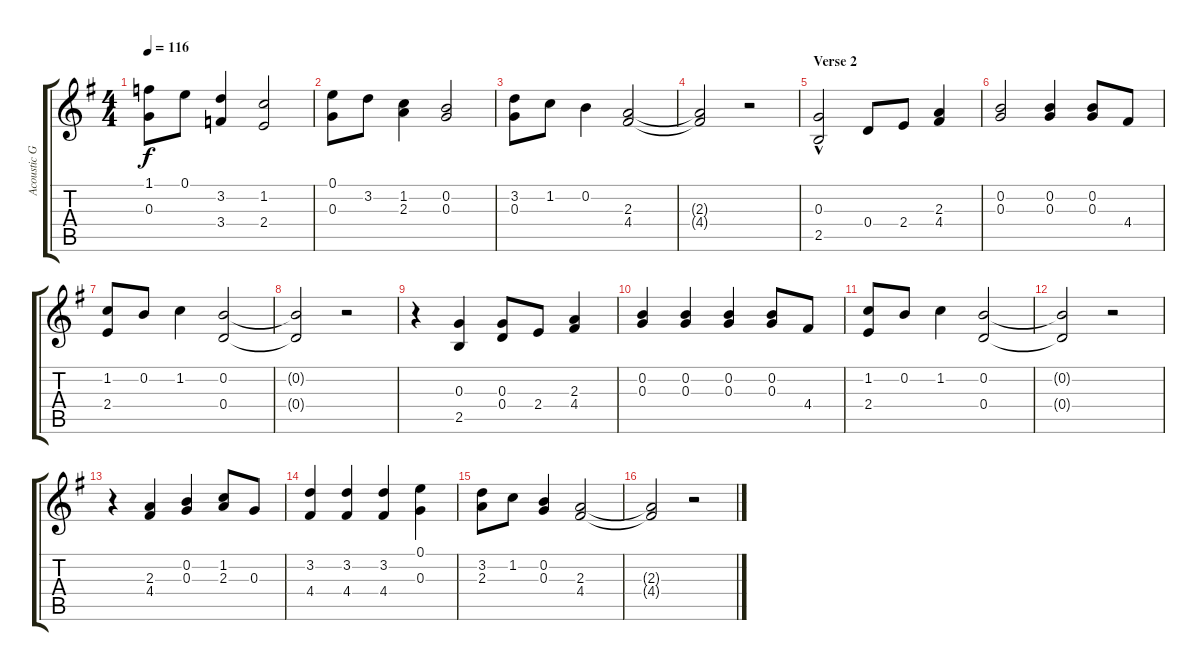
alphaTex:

\track ("Acoustic Guitar" "Acoustic G") {instrument acousticguitarsteel}
\staff {score tabs}
\tuning (E4 B3 G3 D3 A2 E2) {hide}
\ts (4 4)
\tempo 116
\clef g2
\ks g
(1.1 0.3).8{dy f} 0.1.8 (3.2 3.4).4 (1.2 2.4).2 |
(0.1 0.3).8 3.2.8 (1.2 2.3).4 (0.2 0.3).2 |
(3.2 0.3).8 1.2.8 0.2.4 (2.3 4.4).2 |
(2.3{t} 4.4{t}).2 r.2 |
\section ("" "Verse 2")
(0.3{hac} 2.5).2 0.4.8 2.4.8 (2.3 4.4).4 |
(0.2 0.3).2 (0.2 0.3).4 (0.2 0.3).8 4.4.8 |
(1.2 2.4).8 0.2.8 1.2.4 (0.2 0.4).2 |
(0.2{t} 0.4{t}).2 r.2 |
r.4 (0.3 2.5).4 (0.3 0.4).8 2.4.8 (2.3 4.4).4 |
(0.2 0.3).4 (0.2 0.3).4 (0.2 0.3).4 (0.2 0.3).8 4.4.8 |
(1.2 2.4).8 0.2.8 1.2.4 (0.2 0.4).2 |
(0.2{t} 0.4{t}).2 r.2 |
r.4 (2.3 4.4).4 (0.2 0.3).4 (1.2 2.3).8 0.3.8 |
(3.2 4.4).4 (3.2 4.4).4 (3.2 4.4).4 (0.1 0.3).4 |
(3.2 2.3).8 1.2.8 (0.2 0.3).4 (2.3 4.4).2 |
(2.3{t} 4.4{t}).2 r.2
